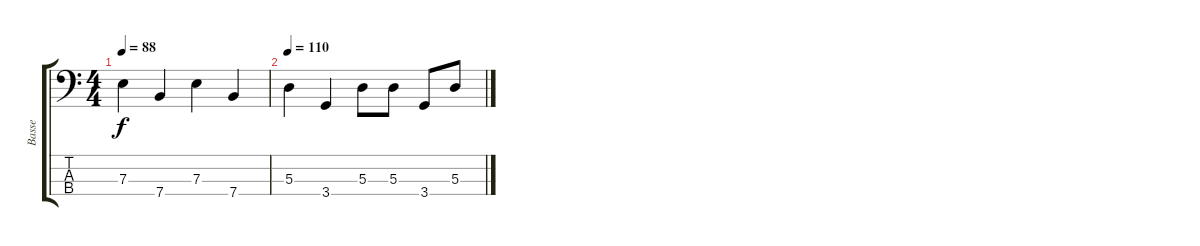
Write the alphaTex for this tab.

\track ("Basse" "Basse") {instrument electricbasspick}
\staff {score tabs}
\tuning (G2 D2 A1 E1) {hide}
\ts (4 4)
\tempo 88
\clef f4
\ks c
7.3.4{dy f} 7.4.4 7.3.4 7.4.4 |
\tempo 110
5.3.4 3.4.4 5.3.8 5.3.8 3.4.8 5.3.8
